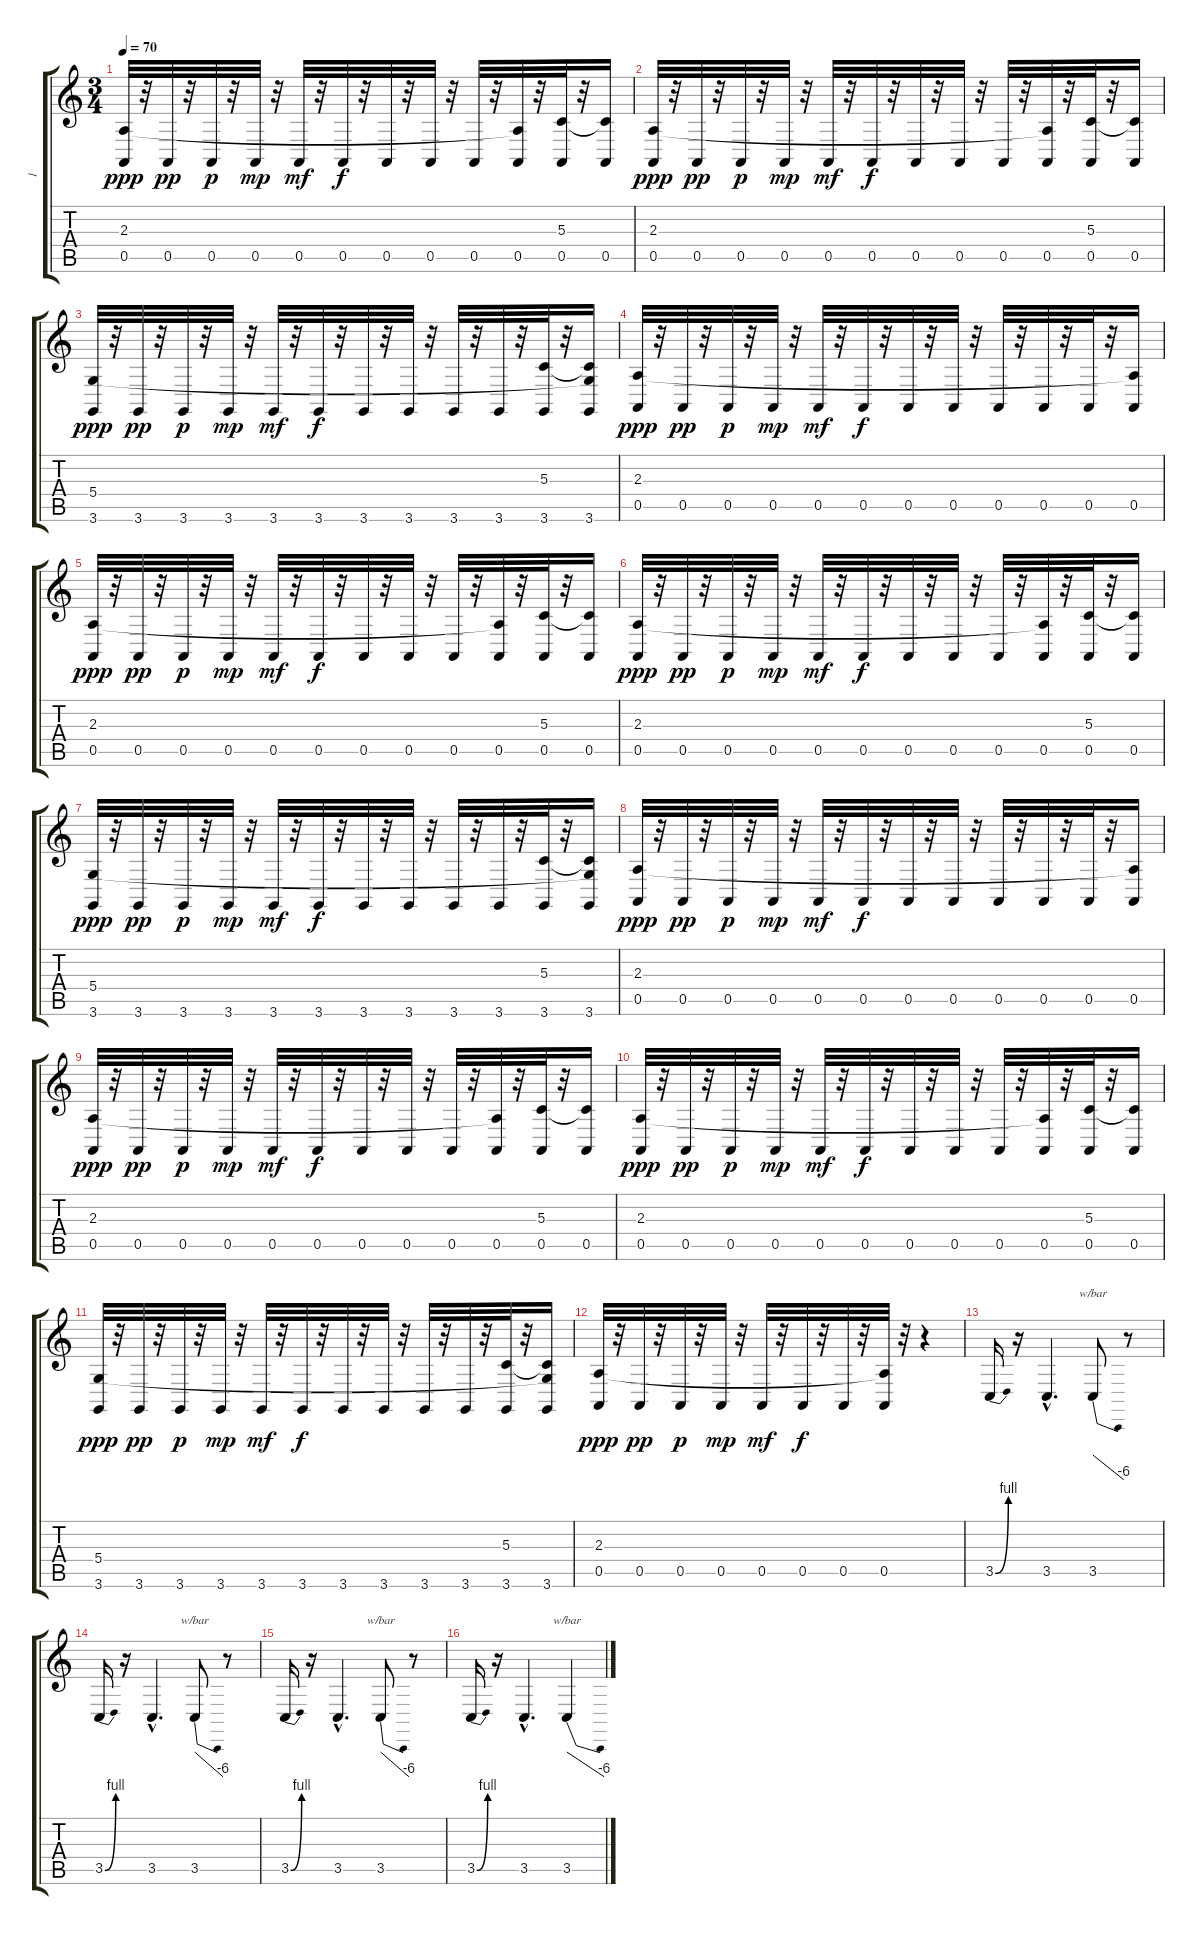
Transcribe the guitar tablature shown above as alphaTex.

\track ("1" "1") {instrument lead8bassandlead}
\staff {score tabs}
\tuning (E4 B3 G3 D3 A2 E2) {hide}
\ts (3 4)
\tempo 70
\clef g2
\ks c
(2.3 0.5).32{dy ppp} r.32 0.5.32{dy pp} r.32 0.5.32{dy p} r.32 0.5.32{dy mp} r.32 0.5.32{dy mf} r.32 0.5.32{dy f} r.32 0.5.32 r.32 0.5.32 r.32 0.5.32 r.32 (2.3{t} 0.5).32 r.32 (5.3 0.5).32 r.32 (5.3{t} 0.5).16 |
(2.3 0.5).32{dy ppp} r.32 0.5.32{dy pp} r.32 0.5.32{dy p} r.32 0.5.32{dy mp} r.32 0.5.32{dy mf} r.32 0.5.32{dy f} r.32 0.5.32 r.32 0.5.32 r.32 0.5.32 r.32 (2.3{t} 0.5).32 r.32 (5.3 0.5).32 r.32 (5.3{t} 0.5).16 |
(5.4 3.6).32{dy ppp} r.32 3.6.32{dy pp} r.32 3.6.32{dy p} r.32 3.6.32{dy mp} r.32 3.6.32{dy mf} r.32 3.6.32{dy f} r.32 3.6.32 r.32 3.6.32 r.32 3.6.32 r.32 3.6.32 r.32 (5.3 3.6).32 r.32 (5.3{t} 5.4{t} 3.6).16 |
(2.3 0.5).32{dy ppp} r.32 0.5.32{dy pp} r.32 0.5.32{dy p} r.32 0.5.32{dy mp} r.32 0.5.32{dy mf} r.32 0.5.32{dy f} r.32 0.5.32 r.32 0.5.32 r.32 0.5.32 r.32 0.5.32 r.32 0.5.32 r.32 (2.3{t} 0.5).16 |
(2.3 0.5).32{dy ppp} r.32 0.5.32{dy pp} r.32 0.5.32{dy p} r.32 0.5.32{dy mp} r.32 0.5.32{dy mf} r.32 0.5.32{dy f} r.32 0.5.32 r.32 0.5.32 r.32 0.5.32 r.32 (2.3{t} 0.5).32 r.32 (5.3 0.5).32 r.32 (5.3{t} 0.5).16 |
(2.3 0.5).32{dy ppp} r.32 0.5.32{dy pp} r.32 0.5.32{dy p} r.32 0.5.32{dy mp} r.32 0.5.32{dy mf} r.32 0.5.32{dy f} r.32 0.5.32 r.32 0.5.32 r.32 0.5.32 r.32 (2.3{t} 0.5).32 r.32 (5.3 0.5).32 r.32 (5.3{t} 0.5).16 |
(5.4 3.6).32{dy ppp} r.32 3.6.32{dy pp} r.32 3.6.32{dy p} r.32 3.6.32{dy mp} r.32 3.6.32{dy mf} r.32 3.6.32{dy f} r.32 3.6.32 r.32 3.6.32 r.32 3.6.32 r.32 3.6.32 r.32 (5.3 3.6).32 r.32 (5.3{t} 5.4{t} 3.6).16 |
(2.3 0.5).32{dy ppp} r.32 0.5.32{dy pp} r.32 0.5.32{dy p} r.32 0.5.32{dy mp} r.32 0.5.32{dy mf} r.32 0.5.32{dy f} r.32 0.5.32 r.32 0.5.32 r.32 0.5.32 r.32 0.5.32 r.32 0.5.32 r.32 (2.3{t} 0.5).16 |
(2.3 0.5).32{dy ppp} r.32 0.5.32{dy pp} r.32 0.5.32{dy p} r.32 0.5.32{dy mp} r.32 0.5.32{dy mf} r.32 0.5.32{dy f} r.32 0.5.32 r.32 0.5.32 r.32 0.5.32 r.32 (2.3{t} 0.5).32 r.32 (5.3 0.5).32 r.32 (5.3{t} 0.5).16 |
(2.3 0.5).32{dy ppp} r.32 0.5.32{dy pp} r.32 0.5.32{dy p} r.32 0.5.32{dy mp} r.32 0.5.32{dy mf} r.32 0.5.32{dy f} r.32 0.5.32 r.32 0.5.32 r.32 0.5.32 r.32 (2.3{t} 0.5).32 r.32 (5.3 0.5).32 r.32 (5.3{t} 0.5).16 |
(5.4 3.6).32{dy ppp} r.32 3.6.32{dy pp} r.32 3.6.32{dy p} r.32 3.6.32{dy mp} r.32 3.6.32{dy mf} r.32 3.6.32{dy f} r.32 3.6.32 r.32 3.6.32 r.32 3.6.32 r.32 3.6.32 r.32 (5.3 3.6).32 r.32 (5.3{t} 5.4{t} 3.6).16 |
(2.3 0.5).32{dy ppp} r.32 0.5.32{dy pp} r.32 0.5.32{dy p} r.32 0.5.32{dy mp} r.32 0.5.32{dy mf} r.32 0.5.32{dy f} r.32 0.5.32 r.32 (2.3{t} 0.5).32 r.32 r.4 |
3.5{be (bend 0 0 60 4)}.16{volume 10} r.16 3.5{hac}.4{d} 3.5.8{tbe (dive default 0 0 60 -24)} r.8 |
3.5{be (bend 0 0 60 4)}.16 r.16 3.5{hac}.4{d} 3.5.8{tbe (dive default 0 0 60 -24)} r.8 |
3.5{be (bend 0 0 60 4)}.16 r.16 3.5{hac}.4{d} 3.5.8{tbe (dive default 0 0 60 -24)} r.8 |
3.5{be (bend 0 0 60 4)}.16 r.16 3.5{hac}.4{d} 3.5.4{tbe (dive default 0 0 60 -24)}
